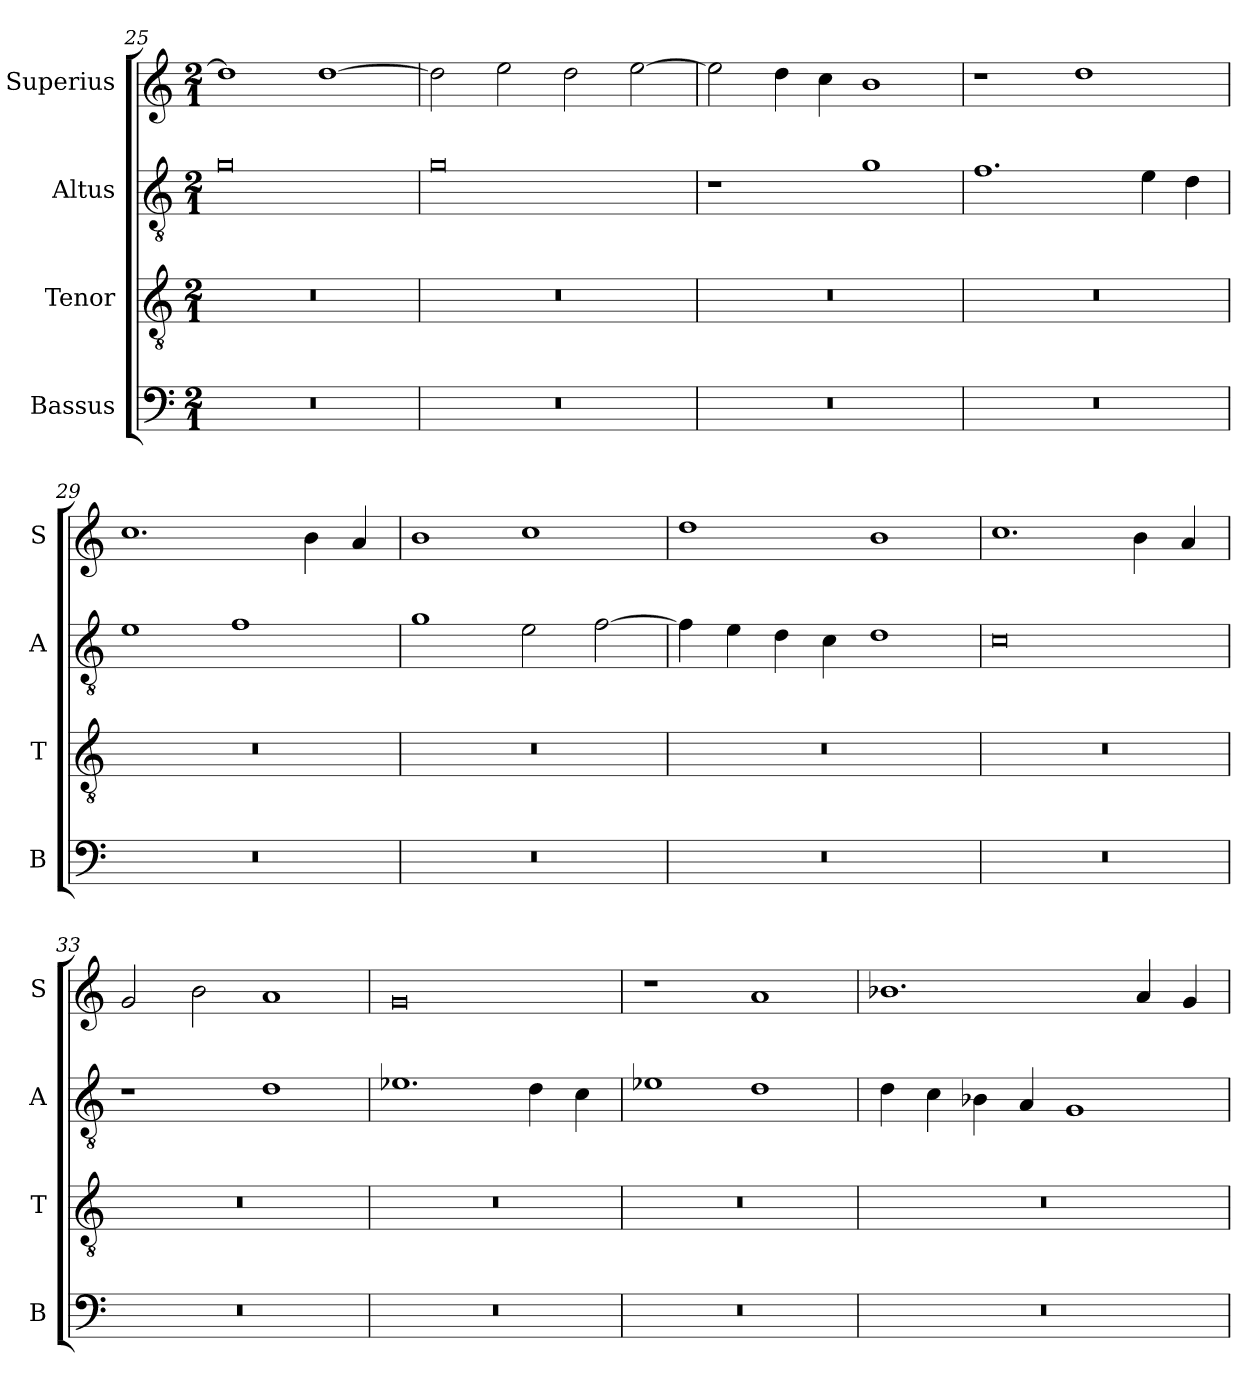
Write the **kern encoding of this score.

**kern	**kern	**kern	**kern
*part4	*part3	*part2	*part1
*staff4	*staff3	*staff2	*staff1
*I"Bassus	*I"Tenor	*I"Altus	*I"Superius
*I'B	*I'T	*I'A	*I'S
*clefF4	*clefGv2	*clefGv2	*clefG2
*k[]	*k[]	*k[]	*k[]
*M2/1	*M2/1	*M2/1	*M2/1
=25	=25	=25	=25
0r	0r	0g	1dd]
.	.	.	[1dd
=26	=26	=26	=26
0r	0r	0g	2dd\]
.	.	.	2ee\
.	.	.	2dd\
.	.	.	[2ee\
=27	=27	=27	=27
0r	0r	1r	2ee\]
.	.	.	4dd\
.	.	.	4cc\
.	.	1g	1b
=28	=28	=28	=28
0r	0r	1.f	1r
.	.	.	1dd
.	.	4e\	.
.	.	4d\	.
=29	=29	=29	=29
0r	0r	1e	1.cc
.	.	1f	.
.	.	.	4b\
.	.	.	4a/
=30	=30	=30	=30
0r	0r	1g	1b
.	.	2e\	1cc
.	.	[2f\	.
=31	=31	=31	=31
0r	0r	4f\]	1dd
.	.	4e\	.
.	.	4d\	.
.	.	4c\	.
.	.	1d	1b
=32	=32	=32	=32
0r	0r	0c	1.cc
.	.	.	4b\
.	.	.	4a/
=33	=33	=33	=33
0r	0r	1r	2g/
.	.	.	2b\
.	.	1d	1a
=34	=34	=34	=34
0r	0r	1.e-X	0g
.	.	4d\	.
.	.	4c\	.
=35	=35	=35	=35
0r	0r	1e-X	1r
.	.	1d	1a
=36	=36	=36	=36
0r	0r	4d\	1.b-X
.	.	4c\	.
.	.	4B-X\	.
.	.	4A/	.
.	.	1G	.
.	.	.	4a/
.	.	.	4g/
=	=	=	=
*-	*-	*-	*-
